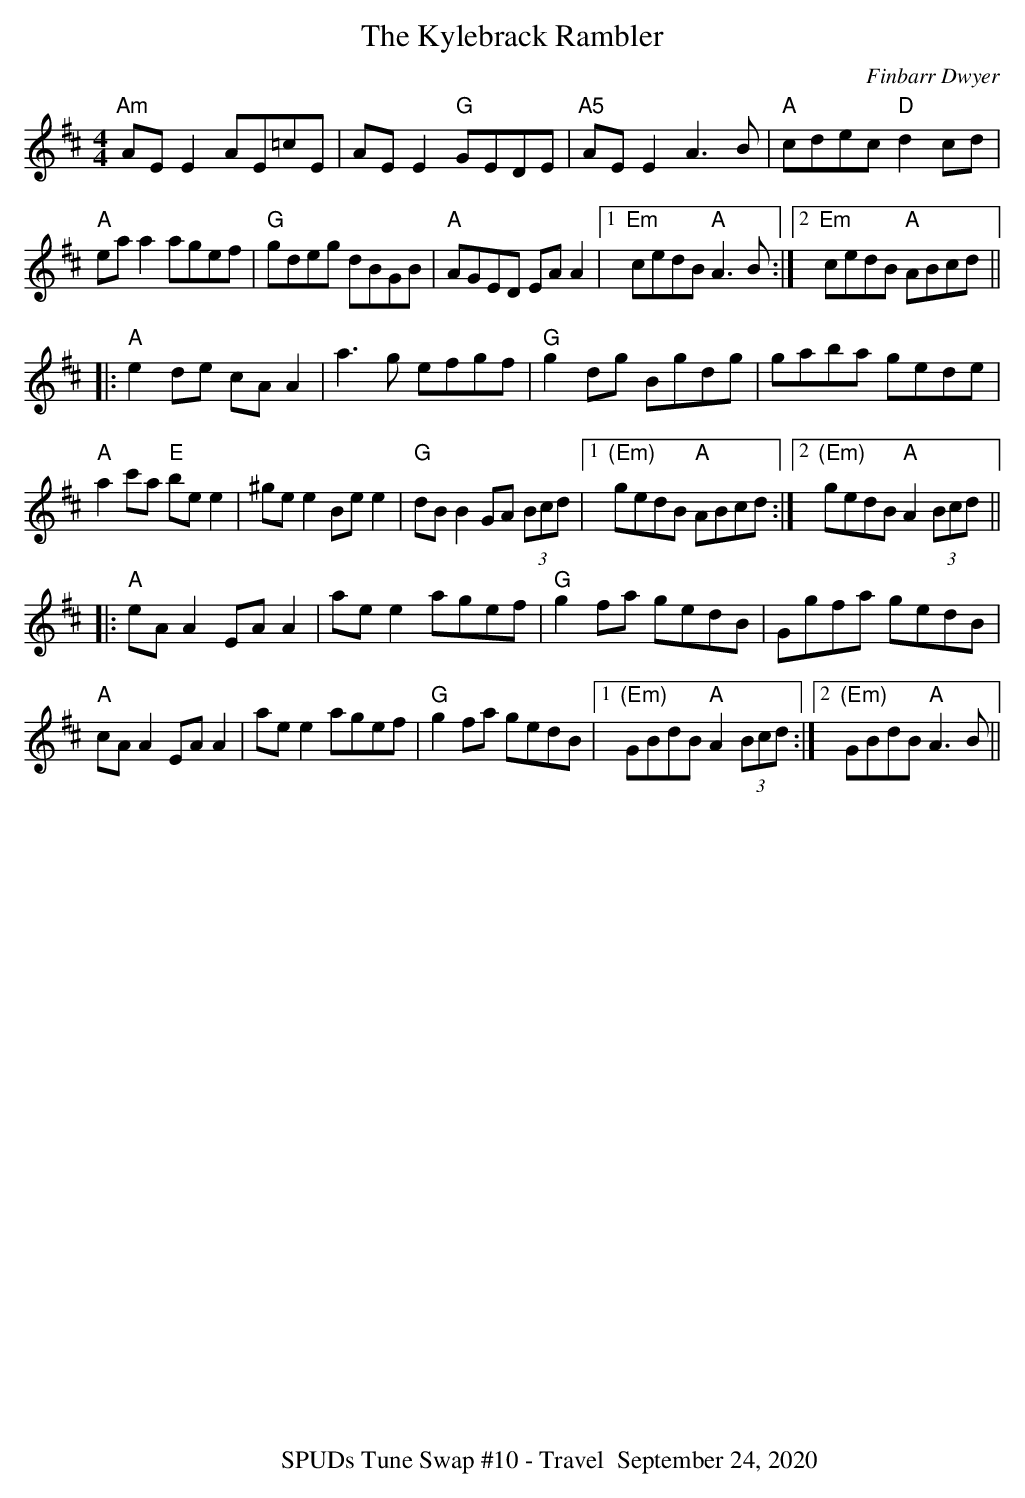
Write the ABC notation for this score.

X:1
T:The Kylebrack Rambler
C:Finbarr Dwyer
M:4/4
L:1/8
K:Amix
"Am"AE E2 AE=cE | AE E2 "G"GEDE | "A5"AE E2 A3 B | "A"cdec "D"d2 cd |
"A"ea a2 agef | "G"gdeg dBGB | "A"AGED EA A2 |1 "Em"cedB "A"A3 B :|2 "Em"cedB "A"ABcd ||
|: "A"e2 de cA A2 | a3 g efgf | "G"g2 dg Bgdg |gaba gede |
"A"a2 c'a "E"be e2 | ^ge e2 Be e2 | "G"dB B2 GA (3Bcd |1 "(Em)"gedB "A"ABcd :|2 "(Em)"gedB "A"A2 (3Bcd ||
|: "A"eA A2 EA A2 | ae e2 agef | "G"g2 fa gedB | Ggfa gedB |
"A"cA A2 EA A2 | ae e2 agef | "G"g2 fa gedB |1 "(Em)"GBdB "A"A2 (3Bcd :|2 "(Em)"GBdB "A"A3 B ||
